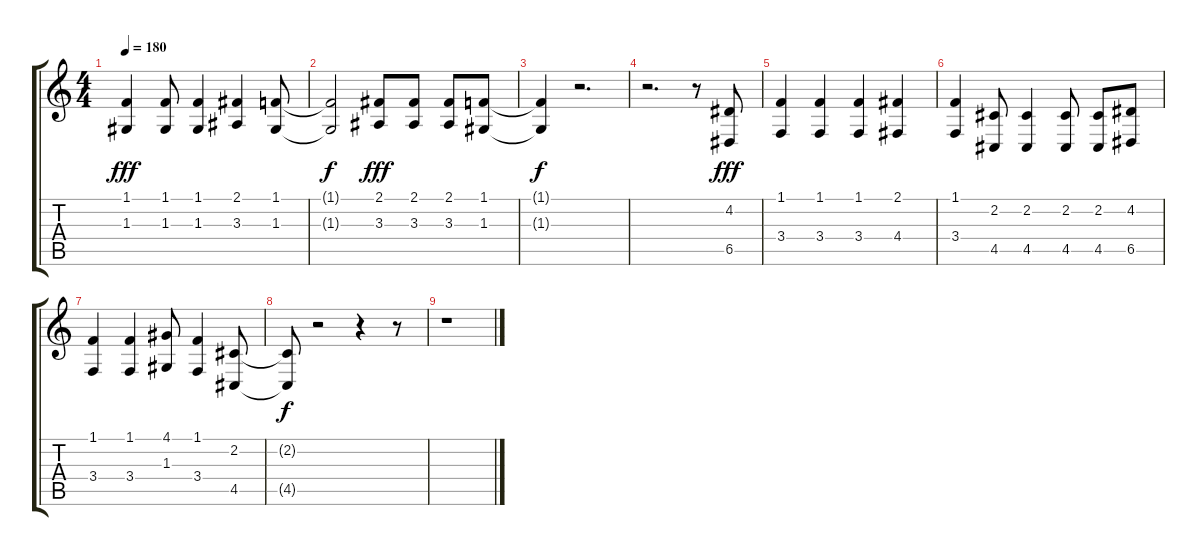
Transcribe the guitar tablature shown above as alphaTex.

\track "" {instrument altosax}
\staff {score tabs}
\tuning (E4 B3 G3 D3 A2 E2) {hide}
\ts (4 4)
\tempo 180
\clef g2
\ks c
(1.1 1.3).4{dy fff} (1.1 1.3).8 (1.1 1.3).4 (2.1 3.3).4 (1.1 1.3).8 |
(1.1{t} 1.3{t}).2{dy f} (2.1 3.3).8{dy fff} (2.1 3.3).8 (2.1 3.3).8 (1.1 1.3).8 |
(1.1{t} 1.3{t}).4{dy f} r.2{d} |
r.2{d} r.8 (4.2 6.5).8{dy fff} |
(1.1 3.4).4 (1.1 3.4).4 (1.1 3.4).4 (2.1 4.4).4 |
(1.1 3.4).4 (2.2 4.5).8 (2.2 4.5).4 (2.2 4.5).8 (2.2 4.5).8 (4.2 6.5).8 |
(1.1 3.4).4 (1.1 3.4).4 (4.1 1.3).8 (1.1 3.4).4 (2.2 4.5).8 |
(2.2{t} 4.5{t}).8{dy f} r.2 r.4 r.8 |
r.1
